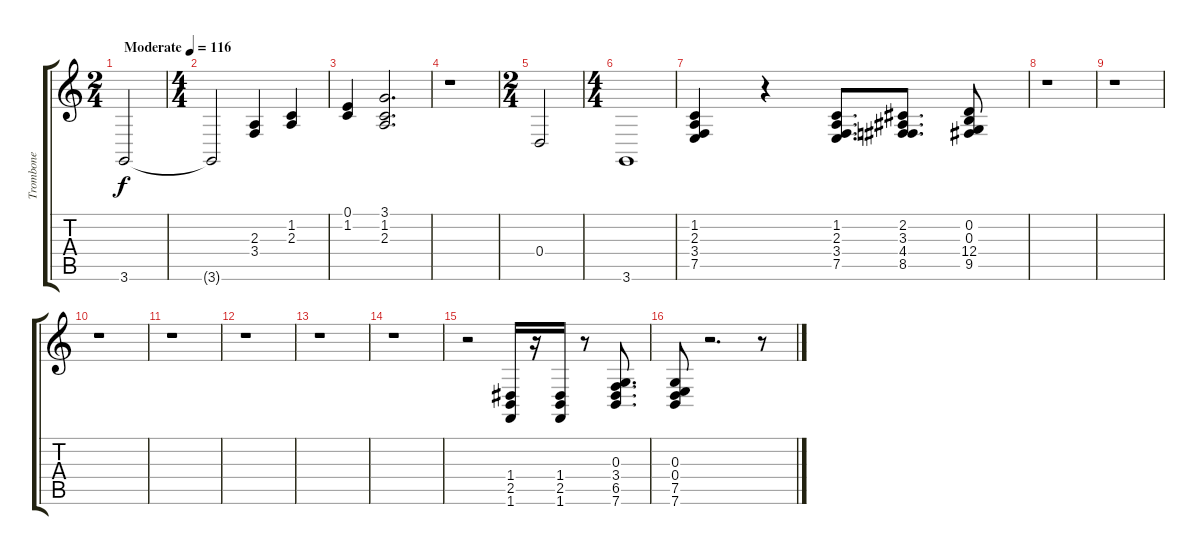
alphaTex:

\track ("Trombone" "Trombone") {instrument acousticgrandpiano}
\staff {score tabs}
\tuning (E4 B3 G3 D3 A2 E2) {hide}
\ts (2 4)
\tempo (116 "Moderate")
\clef g2
\ks c
3.6.2{dy f instrument acousticgrandpiano} |
\ts (4 4)
3.6{t}.2 (2.3 3.4).4 (1.2 2.3).4 |
(0.1 1.2).4 (3.1 1.2 2.3).2{d} |
r.1 |
\ts (2 4)
0.4.2 |
\ts (4 4)
3.6.1 |
(1.2 2.3 3.4 7.5).4 r.4 (1.2 2.3 3.4 7.5).8{d} (2.2 3.3 4.4 8.5).8{d} (0.2 0.3 12.4 9.5).8 |
r.1 |
r.1 |
r.1 |
r.1 |
r.1 |
r.1 |
r.1 |
r.2 (1.4 2.5 1.6).16 r.16 (1.4 2.5 1.6).16 r.8 (0.3 3.4 6.5 7.6).8{d} |
(0.3 0.4 7.5 7.6).8 r.2{d} r.8
